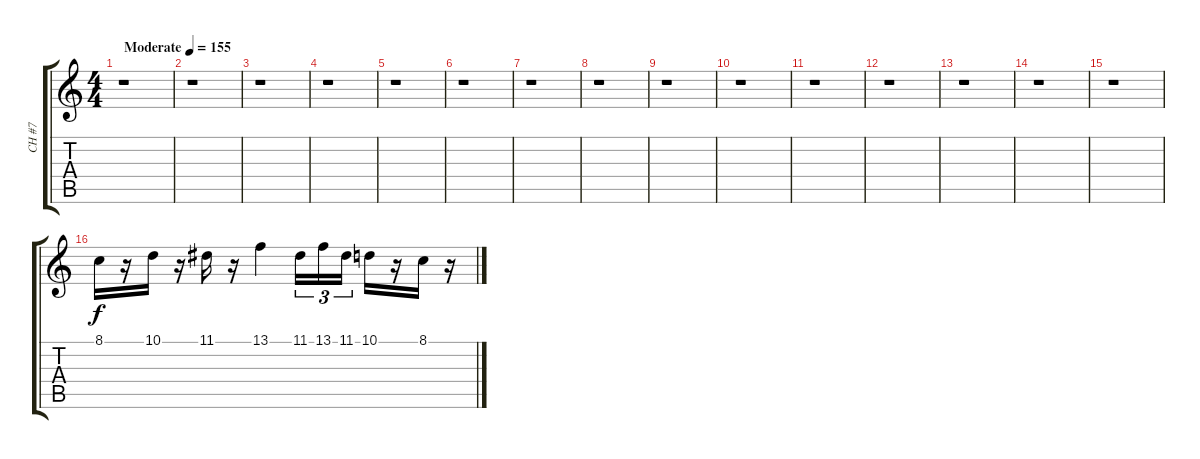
\track ("CH #7" "CH #7") {instrument flute}
\staff {score tabs}
\tuning (E4 B3 G3 D3 A2 E2) {hide}
\ts (4 4)
\tempo (155 "Moderate")
\clef g2
\ks c
r.1{dy f instrument flute} |
r.1 |
r.1 |
r.1 |
r.1 |
r.1 |
r.1 |
r.1 |
r.1 |
r.1 |
r.1 |
r.1 |
r.1 |
r.1 |
r.1 |
8.1.16 r.16 10.1.16 r.16 11.1.16 r.16 13.1.4 11.1.16{tu (3 2)} 13.1.16{tu (3 2)} 11.1.16{tu (3 2)} 10.1.16 r.16 8.1.16 r.16
